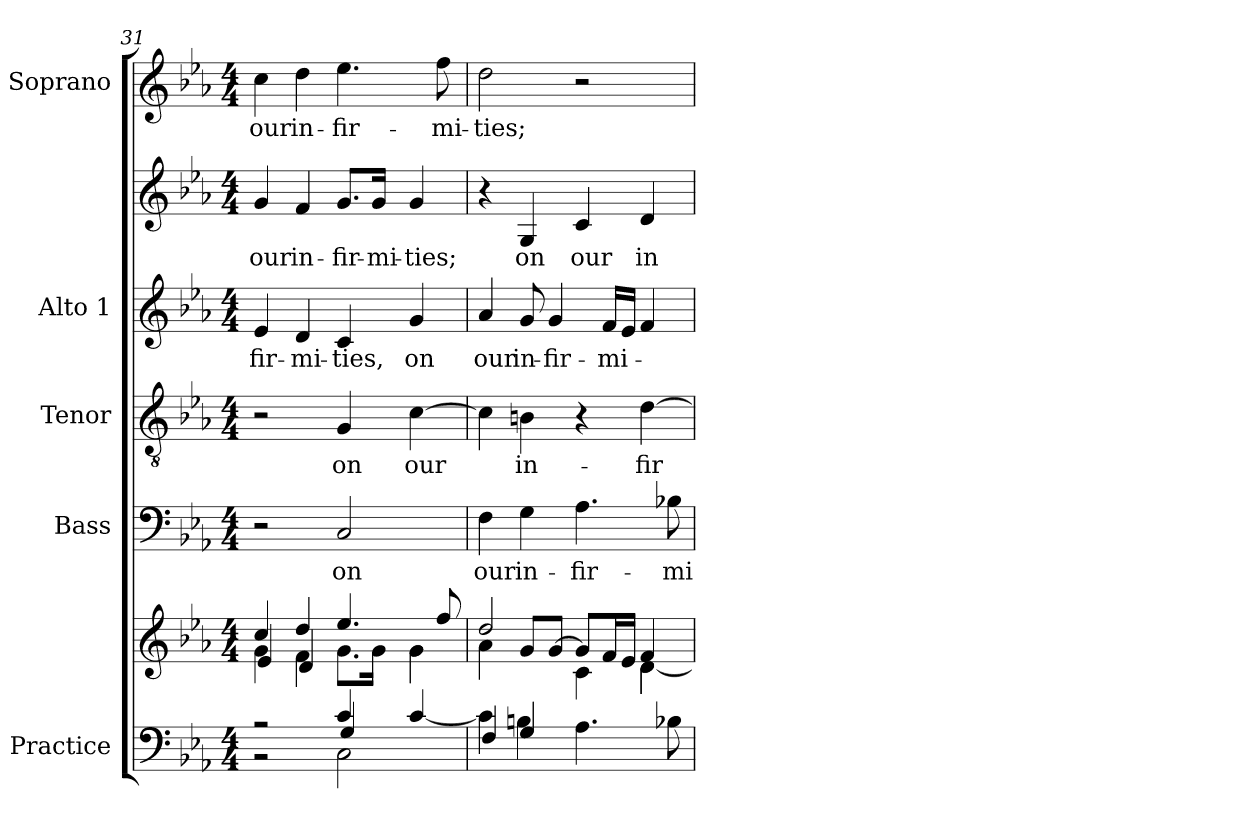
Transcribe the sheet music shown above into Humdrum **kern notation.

**kern	**kern	**kern	**text	**kern	**text	**kern	**text	**kern	**text	**kern	**text
*part5	*part5	*part4	*part4	*part3	*part3	*part2	*part2	*part2	*part2	*part1	*part1
*staff7	*staff6	*staff5	*staff5	*staff4	*staff4	*staff3	*staff3	*staff2	*staff2	*staff1	*staff1
*I"Practice	*	*I"Bass	*	*I"Tenor	*	*I"Alto 1	*	*	*	*I"Soprano	*
*	*	*I'B	*	*I'T	*	*I'A	*	*	*	*I'S	*
*clefF4	*clefG2	*clefF4	*	*clefGv2	*	*clefG2	*	*clefG2	*	*clefG2	*
*k[b-e-a-]	*k[b-e-a-]	*k[b-e-a-]	*	*k[b-e-a-]	*	*k[b-e-a-]	*	*k[b-e-a-]	*	*k[b-e-a-]	*
*E-:	*E-:	*E-:	*	*E-:	*	*E-:	*	*E-:	*	*E-:	*
*M4/4	*M4/4	*M4/4	*	*M4/4	*	*M4/4	*	*M4/4	*	*M4/4	*
=31	=31	=31	=31	=31	=31	=31	=31	=31	=31	=31	=31
*^	*^	*	*	*	*	*	*	*	*	*	*
*	*^	*	*^	*	*	*	*	*	*	*	*	*	*
!	!	!	!	!	!	!	!	!	!	!	!LO:LY:b	!	!LO:LY:b	!	!LO:LY:b
2ryy	2r	2r	4cc/	4g	4e-/	2r	.	2r	.	4e-	fir-	4g	-our	4cc	our
!	!	!	!	!	!	!	!	!	!	!	!LO:LY:b	!	!LO:LY:b	!	!LO:LY:b
.	.	.	4dd/	4f	4d/	.	.	.	.	4d	-mi-	4f	in-	4dd	in-
!	!	!	!	!	!	!	!LO:LY:b	!	!LO:LY:b	!	!LO:LY:b	!	!LO:LY:b	!	!LO:LY:b
4c/	4G/	2C\	4.ee-/	8.g\L	4ryy	2C	on	4G	on	4c	-ties,	8.g/L	-fir-	4.ee-	-fir-
!	!	!	!	!	!	!	!	!	!	!	!	!	!LO:LY:b	!	!
.	.	.	.	16g\J	.	.	.	.	.	.	.	16g/Jk	-mi-	.	.
!	!	!	!	!	!	!	!	!	!LO:LY:b	!	!LO:LY:b	!	!LO:LY:b	!	!
4ryy	[4c/	.	.	4g\	4g\	.	.	[4c	our	4g	on	4g	-ties;	.	.
!	!	!	!	!	!	!	!	!	!	!	!	!	!	!	!LO:LY:b
.	.	.	8ff/	.	.	.	.	.	.	.	.	.	.	8ff	-mi-
=32	=32	=32	=32	=32	=32	=32	=32	=32	=32	=32	=32	=32	=32	=32	=32
*	*	*	*	*	*^	*	*	*	*	*	*	*	*	*	*
!	!	!	!	!	!	!	!	!LO:LY:b	!	!	!	!LO:LY:b	!	!	!	!LO:LY:b
4ryy	4c]	4F	2dd/	4ryy	4a-\	2.ryy	4F	our	4c]	.	4a-	-our	4r	.	2dd	-ties;
!	!	!	!	!	!	!	!	!LO:LY:b	!	!LO:LY:b	!	!LO:LY:b	!	!LO:LY:b	!	!
4G	4Bn	4G	.	4ryy	8g/L	.	4G	in-	4Bn	in-	8g	in-	4G	on	.	.
!	!	!	!	!	!	!	!	!	!	!	!	!LO:LY:b	!	!	!	!
.	.	.	.	.	[8g/J	.	.	.	.	.	4g	-fir-	.	.	.	.
!	!	!	!	!	!	!	!	!LO:LY:b	!	!	!	!	!	!LO:LY:b	!	!
2ryy	4ryy	4.A-	2ryy	4c\	8g/L]	.	4.A-	-fir-	4r	.	.	.	4c	our	2r	.
!	!	!	!	!	!	!	!	!	!	!	!	!LO:LY:b	!	!	!	!
.	.	.	.	.	16f/L	.	.	.	.	.	16fLL	-mi-	.	.	.	.
.	.	.	.	.	16e-/JJ	.	.	.	.	.	16e-JJ	.	.	.	.	.
!	!	!	!	!	!	!	!	!	!	!LO:LY:b	!	!	!	!LO:LY:b	!	!
.	4ryy	.	.	4d	4f/	[4d	.	.	[4d	fir-	4f	.	4d	in-	.	.
!	!	!	!	!	!	!	!	!LO:LY:b	!	!	!	!	!	!	!	!
.	.	8B-XL	.	.	.	.	8B-XL	-mi-	.	.	.	.	.	.	.	.
*v	*v	*v	*	*	*	*	*	*	*	*	*	*	*	*	*	*
*	*v	*v	*v	*v	*	*	*	*	*	*	*	*	*	*
=	=	=	=	=	=	=	=	=	=	=	=
*-	*-	*-	*-	*-	*-	*-	*-	*-	*-	*-	*-
